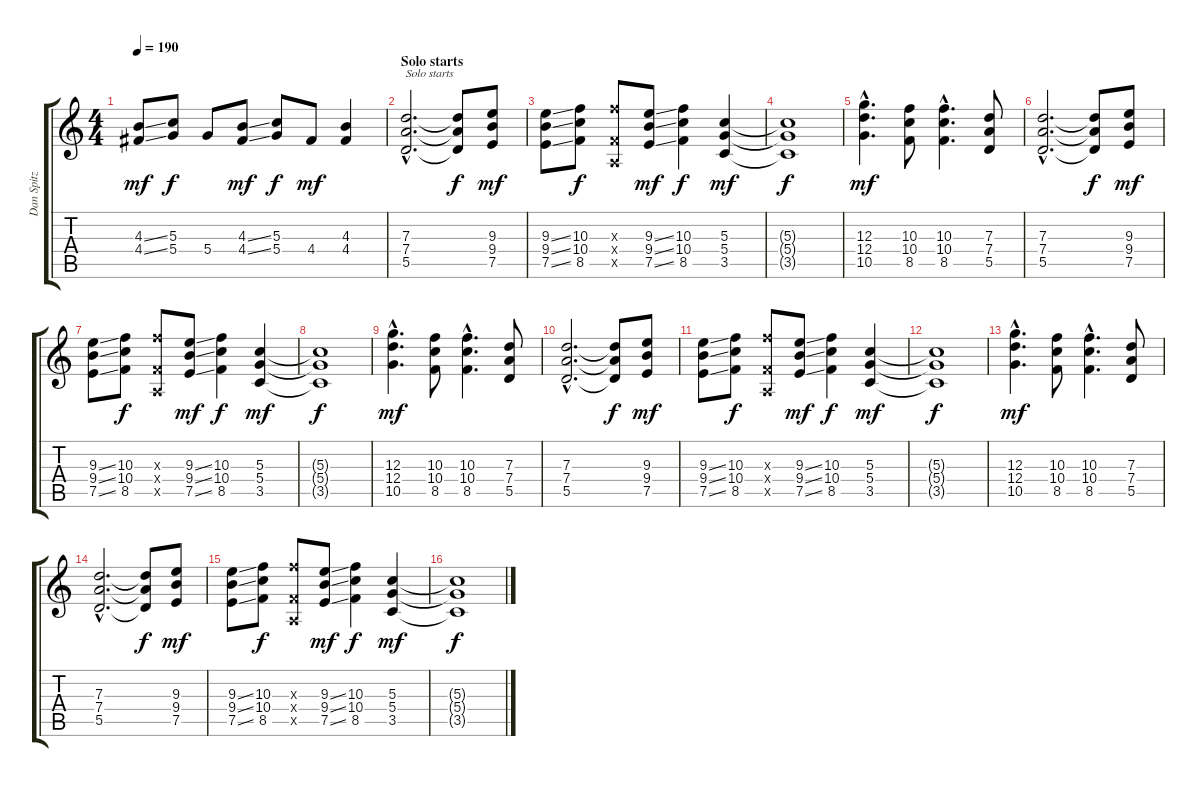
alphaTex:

\track ("Dan Spitz" "Dan Spitz") {instrument distortionguitar}
\staff {score tabs}
\tuning (E4 B3 G3 D3 A2 E2) {hide}
\ts (4 4)
\tempo 190
\clef g2
\ks c
(4.3{ss} 4.4{ss}).8{dy mf} (5.3 5.4).8{dy f} 5.4.8 (4.3{ss} 4.4{ss}).8{dy mf} (5.3 5.4).8{dy f} 4.4.8{dy mf} (4.3 4.4).4 |
\section ("" "Solo starts")
(7.3{hac} 7.4{hac} 5.5{hac}).2{d txt "Solo starts"} (7.3{t} 7.4{t} 5.5{t}).8{dy f} (9.3 9.4 7.5).8{dy mf} |
(9.3{ss} 9.4{ss} 7.5{ss}).8 (10.3 10.4 8.5).8{dy f} (10.3{x} 3.4{x} 0.5{x}).8 (9.3{ss} 9.4{ss} 7.5{ss}).8{dy mf} (10.3 10.4 8.5).4{dy f} (5.3 5.4 3.5).4{dy mf} |
(5.3{t} 5.4{t} 3.5{t}).1{dy f} |
(12.3{hac} 12.4{hac} 10.5{hac}).4{d dy mf} (10.3 10.4 8.5).8 (10.3{hac} 10.4{hac} 8.5{hac}).4{d} (7.3 7.4 5.5).8 |
(7.3{hac} 7.4{hac} 5.5{hac}).2{d} (7.3{t} 7.4{t} 5.5{t}).8{dy f} (9.3 9.4 7.5).8{dy mf} |
(9.3{ss} 9.4{ss} 7.5{ss}).8 (10.3 10.4 8.5).8{dy f} (10.3{x} 3.4{x} 0.5{x}).8 (9.3{ss} 9.4{ss} 7.5{ss}).8{dy mf} (10.3 10.4 8.5).4{dy f} (5.3 5.4 3.5).4{dy mf} |
(5.3{t} 5.4{t} 3.5{t}).1{dy f} |
(12.3{hac} 12.4{hac} 10.5{hac}).4{d dy mf} (10.3 10.4 8.5).8 (10.3{hac} 10.4{hac} 8.5{hac}).4{d} (7.3 7.4 5.5).8 |
(7.3{hac} 7.4{hac} 5.5{hac}).2{d} (7.3{t} 7.4{t} 5.5{t}).8{dy f} (9.3 9.4 7.5).8{dy mf} |
(9.3{ss} 9.4{ss} 7.5{ss}).8 (10.3 10.4 8.5).8{dy f} (10.3{x} 3.4{x} 0.5{x}).8 (9.3{ss} 9.4{ss} 7.5{ss}).8{dy mf} (10.3 10.4 8.5).4{dy f} (5.3 5.4 3.5).4{dy mf} |
(5.3{t} 5.4{t} 3.5{t}).1{dy f} |
(12.3{hac} 12.4{hac} 10.5{hac}).4{d dy mf} (10.3 10.4 8.5).8 (10.3{hac} 10.4{hac} 8.5{hac}).4{d} (7.3 7.4 5.5).8 |
(7.3{hac} 7.4{hac} 5.5{hac}).2{d} (7.3{t} 7.4{t} 5.5{t}).8{dy f} (9.3 9.4 7.5).8{dy mf} |
(9.3{ss} 9.4{ss} 7.5{ss}).8 (10.3 10.4 8.5).8{dy f} (10.3{x} 3.4{x} 0.5{x}).8 (9.3{ss} 9.4{ss} 7.5{ss}).8{dy mf} (10.3 10.4 8.5).4{dy f} (5.3 5.4 3.5).4{dy mf} |
(5.3{t} 5.4{t} 3.5{t}).1{dy f}
